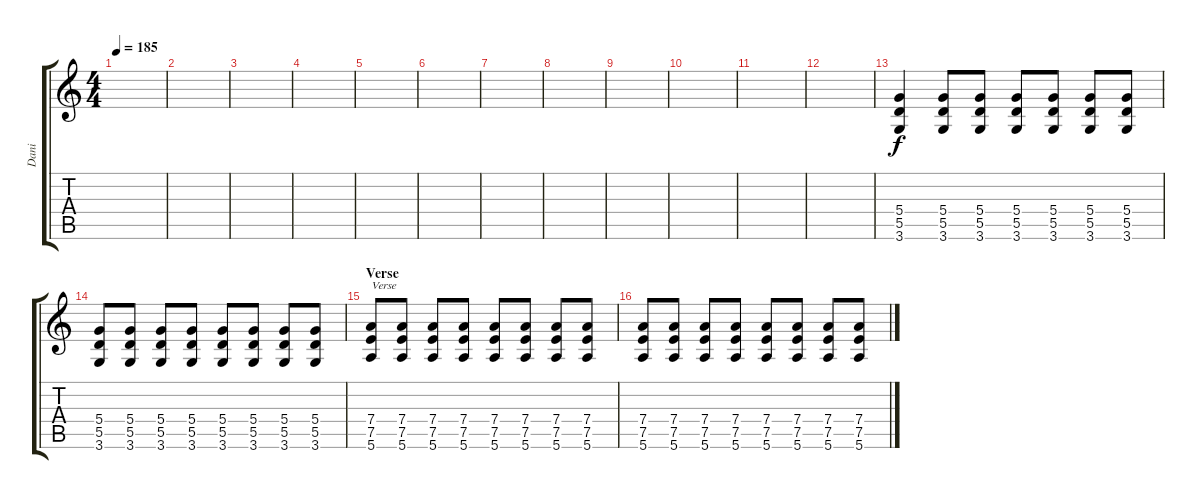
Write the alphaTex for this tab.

\track ("Dani" "Dani") {instrument distortionguitar}
\staff {score tabs}
\tuning (E4 B3 G3 D3 A2 E2) {hide}
\ts (4 4)
\tempo 185
\clef g2
\ks c
|
|
|
|
|
|
|
|
|
|
|
|
(5.4 5.5 3.6).4 (5.4 5.5 3.6).8 (5.4 5.5 3.6).8 (5.4 5.5 3.6).8 (5.4 5.5 3.6).8 (5.4 5.5 3.6).8 (5.4 5.5 3.6).8 |
(5.4 5.5 3.6).8 (5.4 5.5 3.6).8 (5.4 5.5 3.6).8 (5.4 5.5 3.6).8 (5.4 5.5 3.6).8 (5.4 5.5 3.6).8 (5.4 5.5 3.6).8 (5.4 5.5 3.6).8 |
\section ("" "Verse")
(7.4 7.5 5.6).8{txt "Verse"} (7.4 7.5 5.6).8 (7.4 7.5 5.6).8 (7.4 7.5 5.6).8 (7.4 7.5 5.6).8 (7.4 7.5 5.6).8 (7.4 7.5 5.6).8 (7.4 7.5 5.6).8 |
(7.4 7.5 5.6).8 (7.4 7.5 5.6).8 (7.4 7.5 5.6).8 (7.4 7.5 5.6).8 (7.4 7.5 5.6).8 (7.4 7.5 5.6).8 (7.4 7.5 5.6).8 (7.4 7.5 5.6).8
